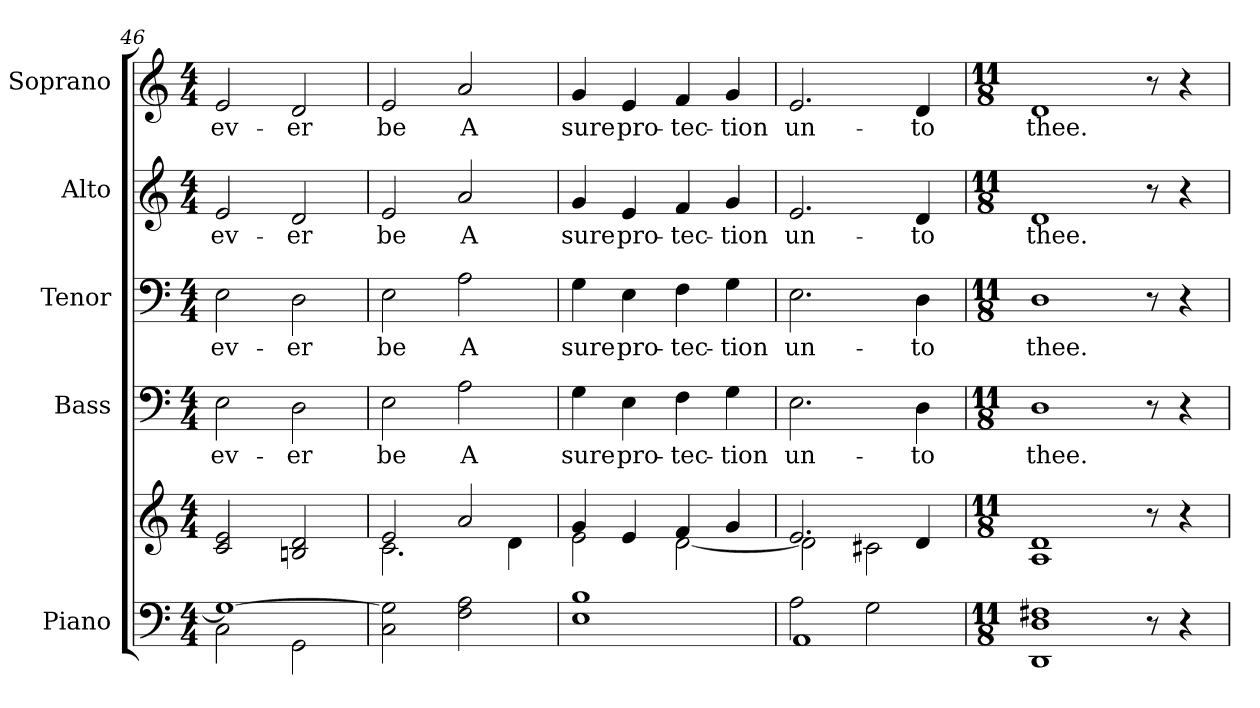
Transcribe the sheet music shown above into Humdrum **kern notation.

**kern	**kern	**kern	**text	**kern	**text	**kern	**text	**kern	**text
*part5	*part5	*part4	*part4	*part3	*part3	*part2	*part2	*part1	*part1
*staff6	*staff5	*staff4	*staff4	*staff3	*staff3	*staff2	*staff2	*staff1	*staff1
*I"Piano	*	*I"Bass	*	*I"Tenor	*	*I"Alto	*	*I"Soprano	*
*I'Pno.	*	*I'B.	*	*I'T.	*	*I'A.	*	*I'S.	*
*clefF4	*clefG2	*clefF4	*	*clefF4	*	*clefG2	*	*clefG2	*
*k[]	*k[]	*k[]	*	*k[]	*	*k[]	*	*k[]	*
*C:	*C:	*C:	*	*C:	*	*C:	*	*C:	*
*M4/4	*M4/4	*M4/4	*	*M4/4	*	*M4/4	*	*M4/4	*
=46	=46	=46	=46	=46	=46	=46	=46	=46	=46
*^	*	*	*	*	*	*	*	*	*
!	!	!	!	!LO:LY:b:color=#000000	!	!	!	!	!	!
!	!	!	!	!	!	!LO:LY:b:color=#000000	!	!	!	!
!	!	!	!	!	!	!	!	!LO:LY:b:color=#000000	!	!
!	!	!	!	!	!	!	!	!	!	!LO:LY:b:color=#000000
1Gi_>	2Ci\	2ci/ 2ei	2Ei\	ev-	2Ei\	ev-	2ei/	ev-	2ei/	ev-
!	!	!	!	!LO:LY:b:color=#000000	!	!	!	!	!	!
!	!	!	!	!	!	!LO:LY:b:color=#000000	!	!	!	!
!	!	!	!	!	!	!	!	!LO:LY:b:color=#000000	!	!
!	!	!	!	!	!	!	!	!	!	!LO:LY:b:color=#000000
.	2GGi\	2Bni/ 2di	2Di\	-er	2Di\	-er	2di/	-er	2di/	-er
*v	*v	*	*	*	*	*	*	*	*	*
=47	=47	=47	=47	=47	=47	=47	=47	=47	=47
*	*^	*	*	*	*	*	*	*	*
*^	*	*	*	*	*	*	*	*	*	*
!	!	!	!	!	!LO:LY:b:color=#000000	!	!	!	!	!	!
*v	*v	*	*	*	*	*	*	*	*	*	*
*^	*	*	*	*	*	*	*	*	*	*
!	!	!	!	!	!	!	!LO:LY:b:color=#000000	!	!	!	!
*v	*v	*	*	*	*	*	*	*	*	*	*
*^	*	*	*	*	*	*	*	*	*	*
!	!	!	!	!	!	!	!	!	!LO:LY:b:color=#000000	!	!
*v	*v	*	*	*	*	*	*	*	*	*	*
*^	*	*	*	*	*	*	*	*	*	*
!	!	!	!	!	!	!	!	!	!	!	!LO:LY:b:color=#000000
*v	*v	*	*	*	*	*	*	*	*	*	*
2Ci\ 2Gi]	2ei/	2.ci\	2Ei\	be	2Ei\	be	2ei/	be	2ei/	be
!	!	!	!	!LO:LY:b:color=#000000	!	!	!	!	!	!
!	!	!	!	!	!	!LO:LY:b:color=#000000	!	!	!	!
!	!	!	!	!	!	!	!	!LO:LY:b:color=#000000	!	!
!	!	!	!	!	!	!	!	!	!	!LO:LY:b:color=#000000
2Fi\ 2Ai	2ai/	.	2Ai\	A	2Ai\	A	2ai/	A	2ai/	A
.	.	4di\	.	.	.	.	.	.	.	.
=48	=48	=48	=48	=48	=48	=48	=48	=48	=48	=48
!	!	!	!	!LO:LY:b:color=#000000	!	!	!	!	!	!
!	!	!	!	!	!	!LO:LY:b:color=#000000	!	!	!	!
!	!	!	!	!	!	!	!	!LO:LY:b:color=#000000	!	!
!	!	!	!	!	!	!	!	!	!	!LO:LY:b:color=#000000
1Ei 1Bi	4gi/	2ei\	4Gi\	sure	4Gi\	sure	4gi/	sure	4gi/	sure
!	!	!	!	!LO:LY:b:color=#000000	!	!	!	!	!	!
!	!	!	!	!	!	!LO:LY:b:color=#000000	!	!	!	!
!	!	!	!	!	!	!	!	!LO:LY:b:color=#000000	!	!
!	!	!	!	!	!	!	!	!	!	!LO:LY:b:color=#000000
.	4ei/	.	4Ei\	pro-	4Ei\	pro-	4ei/	pro-	4ei/	pro-
!	!	!	!	!LO:LY:b:color=#000000	!	!	!	!	!	!
!	!	!	!	!	!	!LO:LY:b:color=#000000	!	!	!	!
!	!	!	!	!	!	!	!	!LO:LY:b:color=#000000	!	!
!	!	!	!	!	!	!	!	!	!	!LO:LY:b:color=#000000
.	4fi/	[<2di\	4Fi\	-tec-	4Fi\	-tec-	4fi/	-tec-	4fi/	-tec-
!	!	!	!	!LO:LY:b:color=#000000	!	!	!	!	!	!
!	!	!	!	!	!	!LO:LY:b:color=#000000	!	!	!	!
!	!	!	!	!	!	!	!	!LO:LY:b:color=#000000	!	!
!	!	!	!	!	!	!	!	!	!	!LO:LY:b:color=#000000
.	4gi/	.	4Gi\	-tion	4Gi\	-tion	4gi/	-tion	4gi/	-tion
!!LO:PB:g=z
=49	=49	=49	=49	=49	=49	=49	=49	=49	=49	=49
*^	*	*	*	*	*	*	*	*	*	*
!	!	!	!	!	!LO:LY:b:color=#000000	!	!	!	!	!	!
!	!	!	!	!	!	!	!LO:LY:b:color=#000000	!	!	!	!
!	!	!	!	!	!	!	!	!	!LO:LY:b:color=#000000	!	!
!	!	!	!	!	!	!	!	!	!	!	!LO:LY:b:color=#000000
2Ai\	1AAi	2.ei/	2di\]	2.Ei\	un-	2.Ei\	un-	2.ei/	un-	2.ei/	un-
2Gi\	.	.	2c#Xi\	.	.	.	.	.	.	.	.
!	!	!	!	!	!LO:LY:b:color=#000000	!	!	!	!	!	!
!	!	!	!	!	!	!	!LO:LY:b:color=#000000	!	!	!	!
!	!	!	!	!	!	!	!	!	!LO:LY:b:color=#000000	!	!
!	!	!	!	!	!	!	!	!	!	!	!LO:LY:b:color=#000000
.	.	4di/	.	4Di\	-to	4Di\	-to	4di/	-to	4di/	-to
*v	*v	*	*	*	*	*	*	*	*	*	*
*	*v	*v	*	*	*	*	*	*	*	*
=50	=50	=50	=50	=50	=50	=50	=50	=50	=50
*M11/8	*M11/8	*M11/8	*	*M11/8	*	*M11/8	*	*M11/8	*
!	!	!	!LO:LY:b:color=#000000	!	!	!	!	!	!
!	!	!	!	!	!LO:LY:b:color=#000000	!	!	!	!
!	!	!	!	!	!	!	!LO:LY:b:color=#000000	!	!
!	!	!	!	!	!	!	!	!	!LO:LY:b:color=#000000
1DDi 1Di 1F#Xi	1Ai 1di	1Di	thee.	1Di	thee.	1di	thee.	1di	thee.
8r	8r	8r	.	8r	.	8r	.	8r	.
4r	4r	4r	.	4r	.	4r	.	4r	.
=	=	=	=	=	=	=	=	=	=
*-	*-	*-	*-	*-	*-	*-	*-	*-	*-
